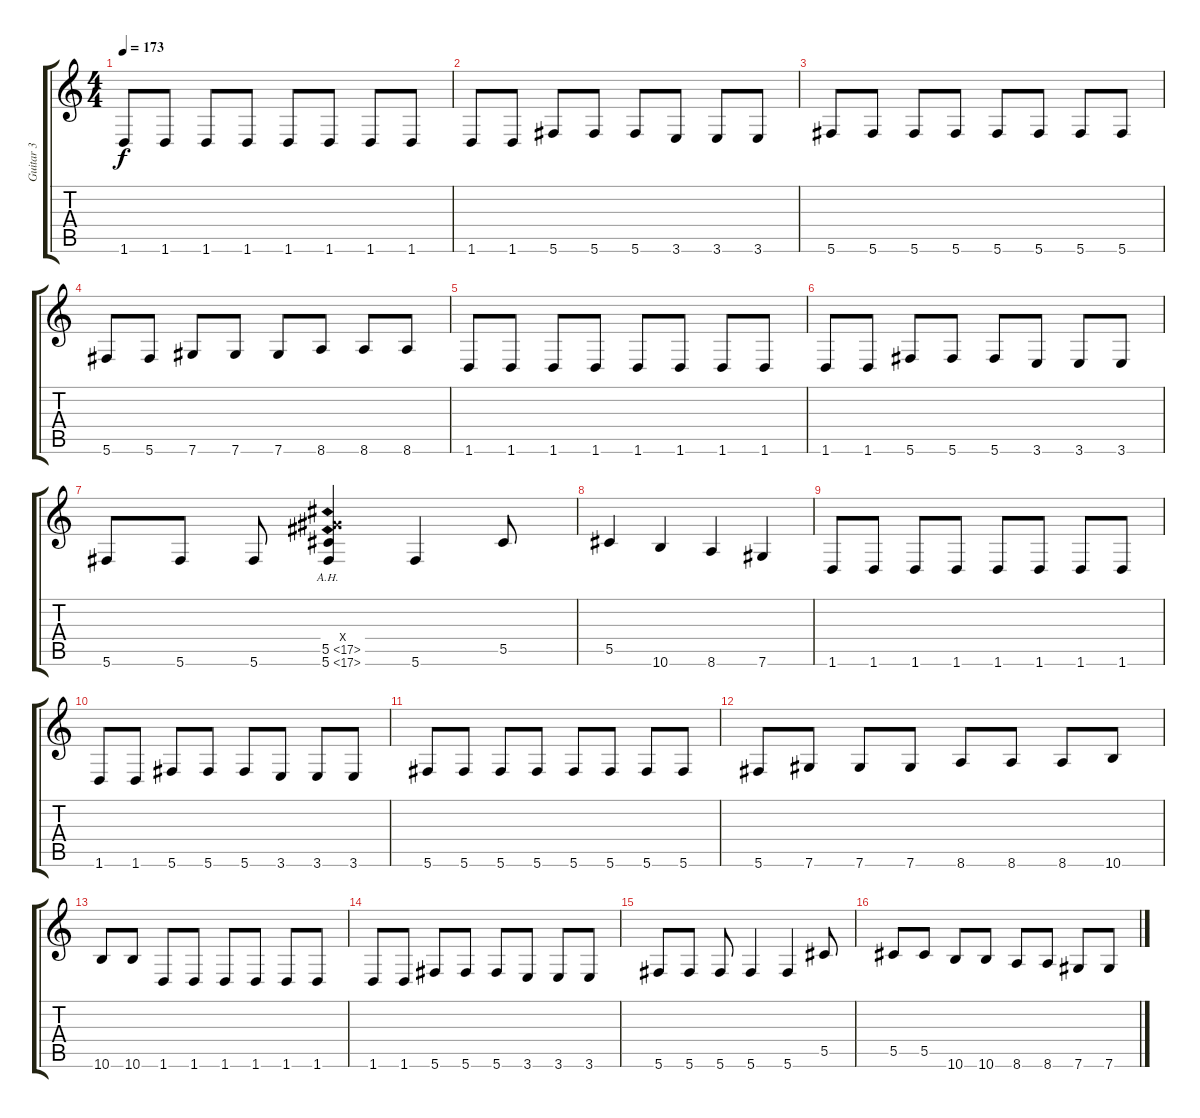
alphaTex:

\track ("Guitar 3" "Guitar 3") {instrument overdrivenguitar}
\staff {score tabs}
\tuning (Eb4 Bb3 Gb3 Db3 Ab2 Db2) {hide}
\ts (4 4)
\tempo 173
\clef g2
\ks c
1.6.8{dy f volume 13 instrument distortionguitar} 1.6.8 1.6.8 1.6.8 1.6.8 1.6.8 1.6.8 1.6.8 |
1.6.8 1.6.8 5.6.8 5.6.8 5.6.8 3.6.8 3.6.8 3.6.8 |
5.6.8 5.6.8 5.6.8 5.6.8 5.6.8 5.6.8 5.6.8 5.6.8 |
5.6.8 5.6.8 7.6.8 7.6.8 7.6.8 8.6.8 8.6.8 8.6.8 |
1.6.8{volume 13 instrument distortionguitar} 1.6.8 1.6.8 1.6.8 1.6.8 1.6.8 1.6.8 1.6.8 |
1.6.8 1.6.8 5.6.8 5.6.8 5.6.8 3.6.8 3.6.8 3.6.8 |
5.6.8 5.6.8 5.6.8 (7.4{x} 5.5{ah 12} 5.6{ah 12}).4 5.6.4 5.5.8 |
5.5.4 10.6.4 8.6.4 7.6.4 |
1.6.8{volume 13 instrument distortionguitar} 1.6.8 1.6.8 1.6.8 1.6.8 1.6.8 1.6.8 1.6.8 |
1.6.8 1.6.8 5.6.8 5.6.8 5.6.8 3.6.8 3.6.8 3.6.8 |
5.6.8 5.6.8 5.6.8 5.6.8 5.6.8 5.6.8 5.6.8 5.6.8 |
5.6.8 7.6.8 7.6.8 7.6.8 8.6.8 8.6.8 8.6.8 10.6.8 |
10.6.8{volume 13 instrument distortionguitar} 10.6.8 1.6.8 1.6.8 1.6.8 1.6.8 1.6.8 1.6.8 |
1.6.8 1.6.8 5.6.8 5.6.8 5.6.8 3.6.8 3.6.8 3.6.8 |
5.6.8 5.6.8 5.6.8 5.6.4 5.6.4 5.5.8 |
5.5.8 5.5.8 10.6.8 10.6.8 8.6.8 8.6.8 7.6.8 7.6.8
